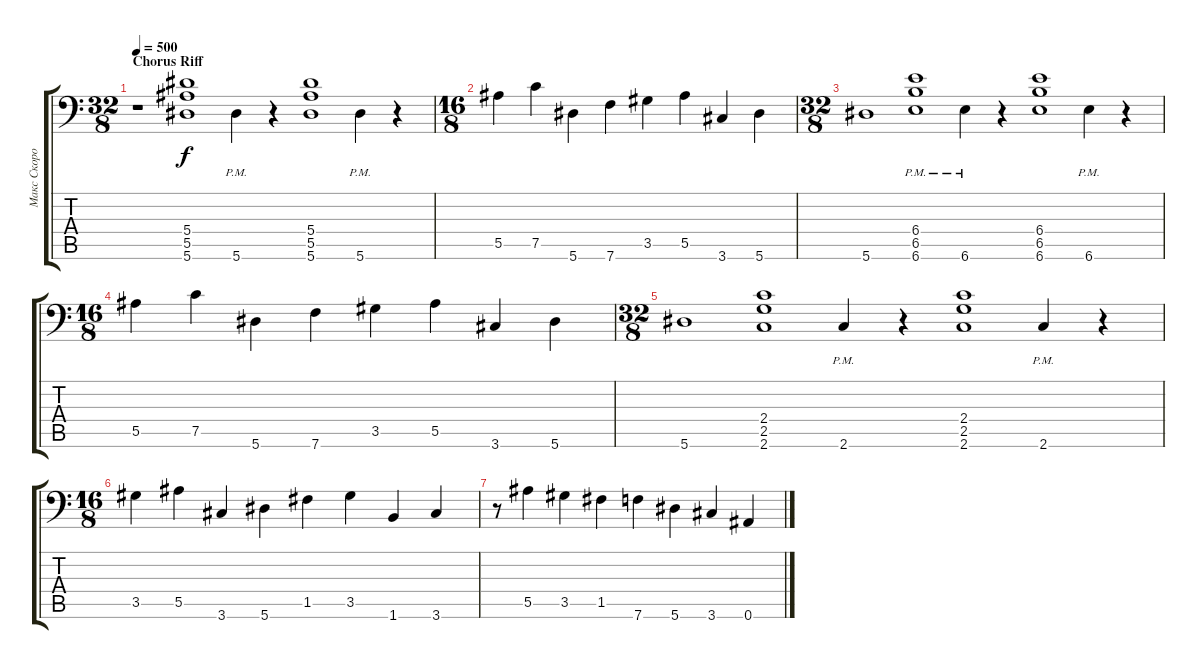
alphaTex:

\track ("Макс Скоробогатов-Гитара" "Макс Скоро") {instrument distortionguitar}
\staff {score tabs}
\tuning (C4 G3 Eb3 Bb2 F2 Bb1) {hide}
\ts (32 8)
\section ("" "Chorus Riff")
\tempo 500
\clef f4
\ks c
r.1{dy f} (5.4 5.5 5.6).1 5.6{pm}.4 r.4 (5.4 5.5 5.6).1 5.6{pm}.4 r.4 |
\ts (16 8)
5.5.4 7.5.4 5.6.4 7.6.4 3.5.4 5.5.4 3.6.4 5.6.4 |
\ts (32 8)
5.6.1 (6.4 6.5 6.6{pm}).1 6.6{pm}.4 r.4 (6.4 6.5 6.6).1 6.6{pm}.4 r.4 |
\ts (16 8)
5.5.4 7.5.4 5.6.4 7.6.4 3.5.4 5.5.4 3.6.4 5.6.4 |
\ts (32 8)
5.6.1 (2.4 2.5 2.6).1 2.6{pm}.4 r.4 (2.4 2.5 2.6).1 2.6{pm}.4 r.4 |
\ts (16 8)
3.5.4 5.5.4 3.6.4 5.6.4 1.5.4 3.5.4 1.6.4 3.6.4 |
r.8 5.5.4 3.5.4 1.5.4 7.6.4 5.6.4 3.6.4 0.6.4
